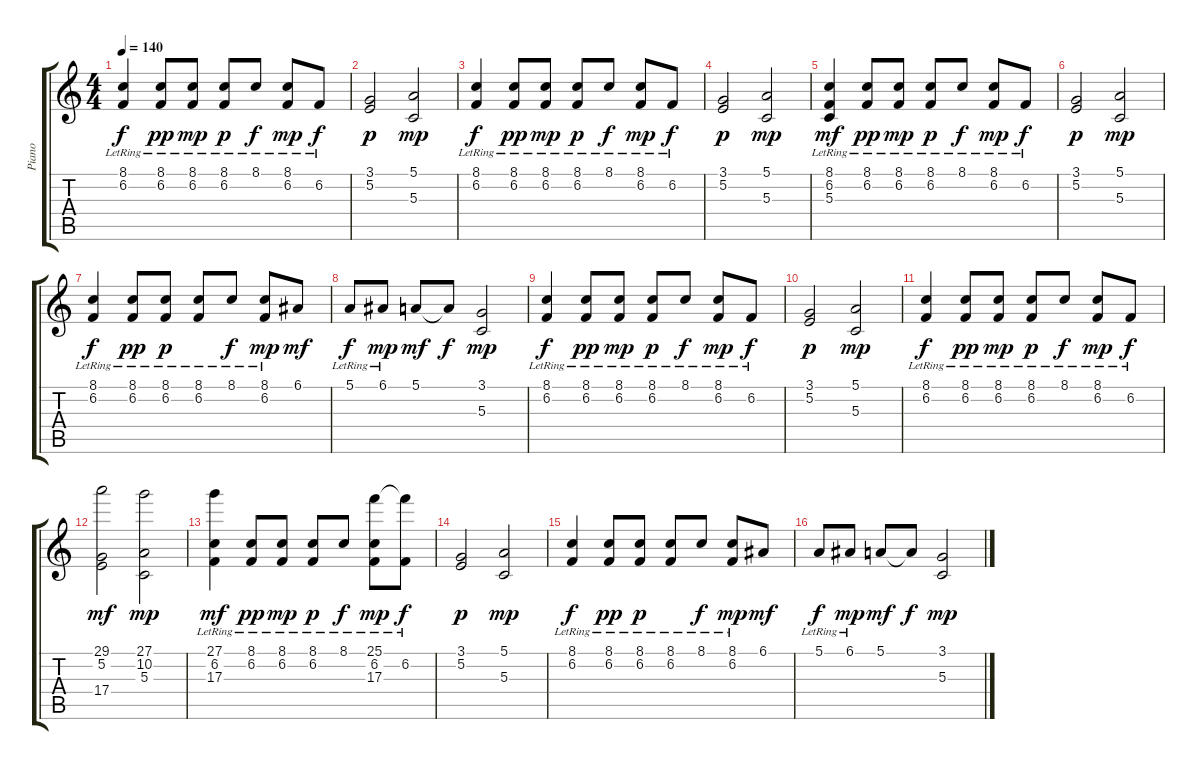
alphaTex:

\track ("Piano" "Piano") {instrument brightacousticpiano}
\staff {score tabs}
\tuning (E4 B3 G3 D3 A2 D2) {hide}
\ts (4 4)
\tempo 140
\clef g2
\ks c
(8.1{lr} 6.2{lr}).4{dy f} (8.1{lr} 6.2{lr}).8{dy pp} (8.1{lr} 6.2{lr}).8{dy mp} (8.1{lr} 6.2{lr}).8{dy p} 8.1{lr}.8{dy f} (8.1{lr} 6.2{lr}).8{dy mp} 6.2{lr}.8{dy f} |
(3.1 5.2).2{dy p} (5.1 5.3).2{dy mp} |
(8.1{lr} 6.2{lr}).4{dy f} (8.1{lr} 6.2{lr}).8{dy pp} (8.1{lr} 6.2{lr}).8{dy mp} (8.1{lr} 6.2{lr}).8{dy p} 8.1{lr}.8{dy f} (8.1{lr} 6.2{lr}).8{dy mp} 6.2{lr}.8{dy f} |
(3.1 5.2).2{dy p} (5.1 5.3).2{dy mp} |
(8.1{lr} 6.2{lr} 5.3{lr}).4{dy mf} (8.1{lr} 6.2{lr}).8{dy pp} (8.1{lr} 6.2{lr}).8{dy mp} (8.1{lr} 6.2{lr}).8{dy p} 8.1{lr}.8{dy f} (8.1{lr} 6.2{lr}).8{dy mp} 6.2{lr}.8{dy f} |
(3.1 5.2).2{dy p} (5.1 5.3).2{dy mp} |
(8.1{lr} 6.2{lr}).4{dy f} (8.1{lr} 6.2{lr}).8{dy pp} (8.1{lr} 6.2{lr}).8{dy p} (8.1{lr} 6.2{lr}).8 8.1{lr}.8{dy f} (8.1{lr} 6.2{lr}).8{dy mp} 6.1.8{dy mf} |
5.1{lr}.8{dy f} 6.1{lr}.8{dy mp} 5.1.8{dy mf} 5.1{t}.8{dy f} (3.1 5.3).2{dy mp} |
(8.1{lr} 6.2{lr}).4{dy f} (8.1{lr} 6.2{lr}).8{dy pp} (8.1{lr} 6.2{lr}).8{dy mp} (8.1{lr} 6.2{lr}).8{dy p} 8.1{lr}.8{dy f} (8.1{lr} 6.2{lr}).8{dy mp} 6.2{lr}.8{dy f} |
(3.1 5.2).2{dy p} (5.1 5.3).2{dy mp} |
(8.1{lr} 6.2{lr}).4{dy f} (8.1{lr} 6.2{lr}).8{dy pp} (8.1{lr} 6.2{lr}).8{dy mp} (8.1{lr} 6.2{lr}).8{dy p} 8.1{lr}.8{dy f} (8.1{lr} 6.2{lr}).8{dy mp} 6.2{lr}.8{dy f} |
(29.1 5.2 17.4).2{dy mf} (27.1 10.2 5.3).2{dy mp} |
(27.1{lr} 6.2{lr} 17.3).4{dy mf} (8.1{lr} 6.2{lr}).8{dy pp} (8.1{lr} 6.2{lr}).8{dy mp} (8.1{lr} 6.2{lr}).8{dy p} 8.1{lr}.8{dy f} (25.1 6.2{lr} 17.3).8{dy mp} (25.1{t} 6.2{lr}).8{dy f} |
(3.1 5.2).2{dy p} (5.1 5.3).2{dy mp} |
(8.1{lr} 6.2{lr}).4{dy f} (8.1{lr} 6.2{lr}).8{dy pp} (8.1{lr} 6.2{lr}).8{dy p} (8.1{lr} 6.2{lr}).8 8.1{lr}.8{dy f} (8.1{lr} 6.2{lr}).8{dy mp} 6.1.8{dy mf} |
5.1{lr}.8{dy f} 6.1{lr}.8{dy mp} 5.1.8{dy mf} 5.1{t}.8{dy f} (3.1 5.3).2{dy mp}
